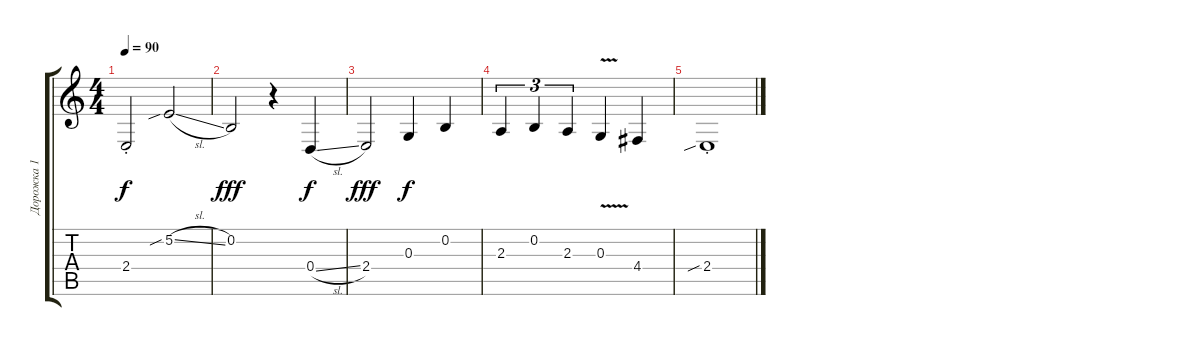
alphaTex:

\track ("Дорожка 1" "Дорожка 1") {instrument trombone}
\staff {score tabs}
\tuning (E4 B3 G3 D3 A2 E2) {hide}
\ts (4 4)
\tempo 90
\clef g2
\ks c
2.4{st}.2{dy f} 5.2{sib sl}.2 |
0.2.2{dy fff} r.4 0.4{sl}.4{dy f} |
2.4.2{dy fff} 0.3.4{dy f} 0.2.4 |
2.3.4{tu (3 2)} 0.2.4{tu (3 2)} 2.3.4{tu (3 2)} 0.3{v}.4 4.4.4 |
2.4{sib st}.1
